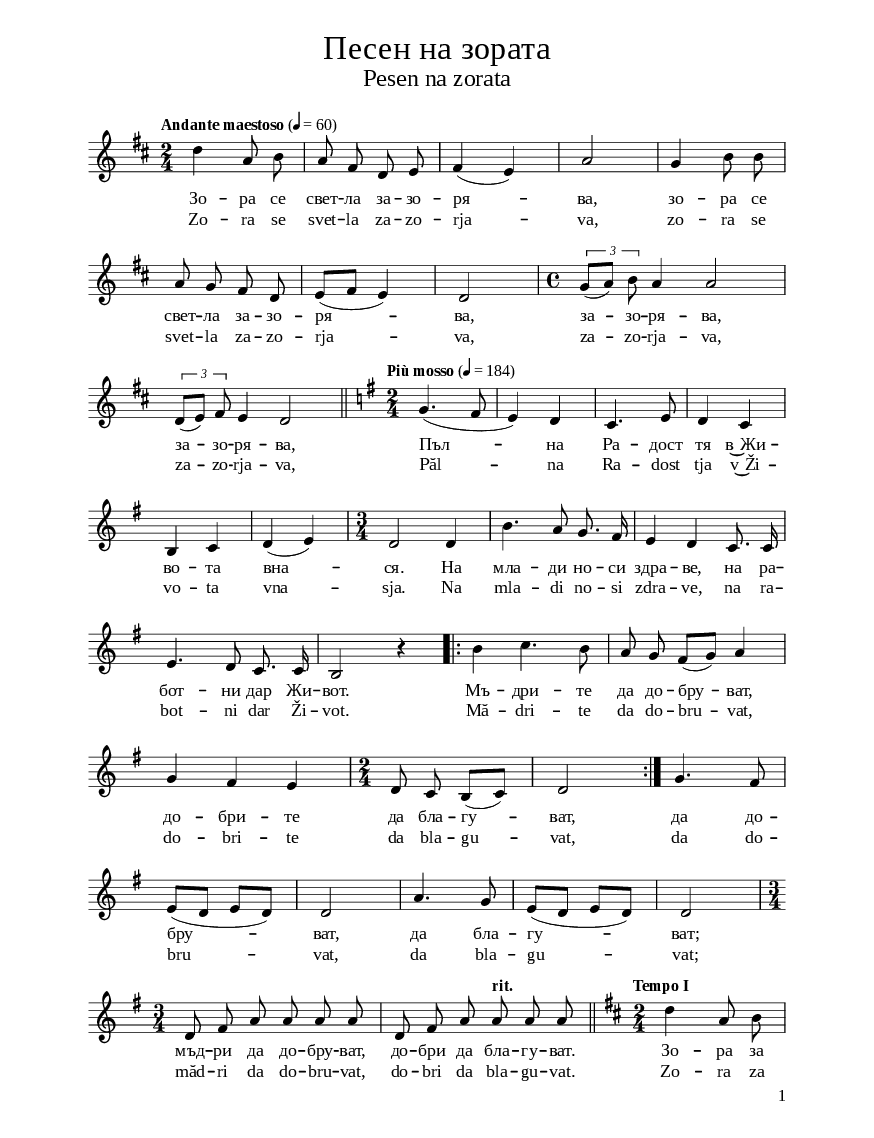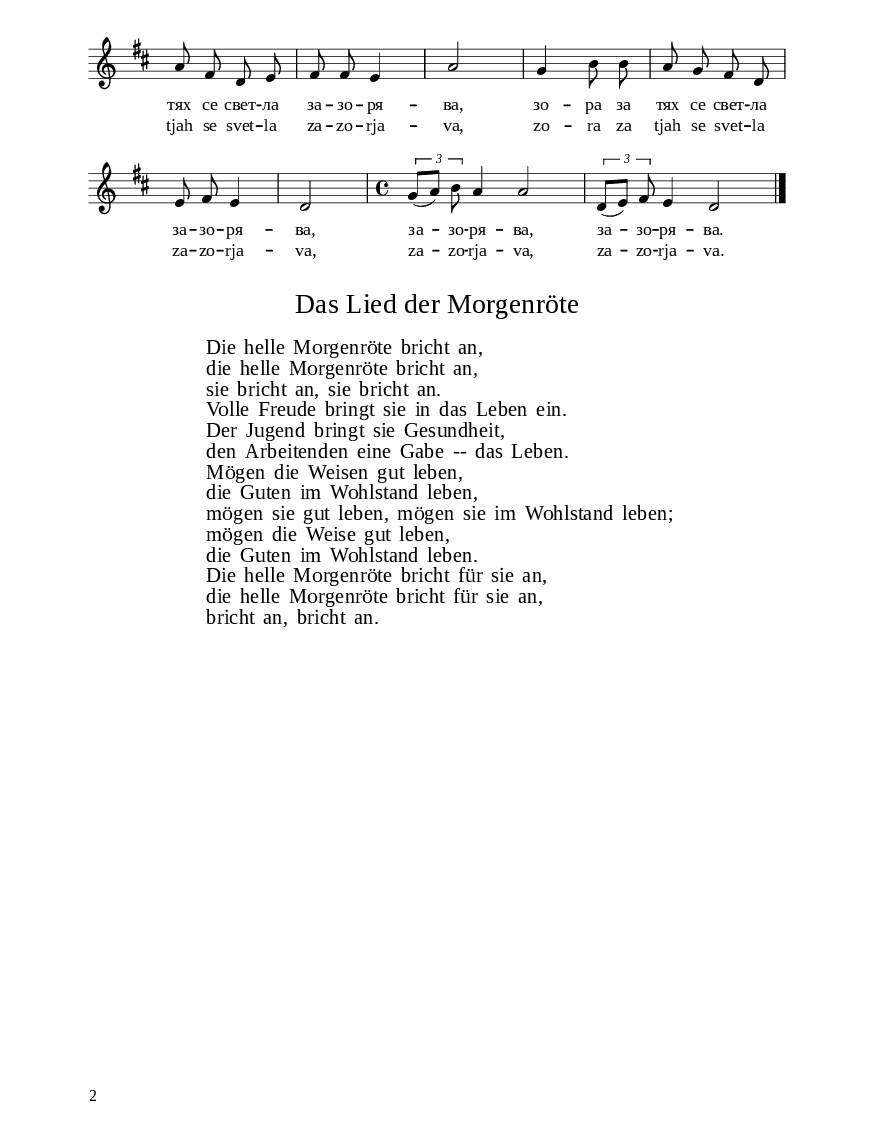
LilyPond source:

\version "2.24.1"

% include paper part and global functions
\include "include/globals.ily"

\bookpart {
  \label #'ref106
  \tocItem \markup "Песен на зората – Pesen na zorata"
  \include "include/bookpart-paper.ily"
  \score {
    \include "include/score-layout.ily"


    \new Voice \relative c' {
      \clef treble
      \key d \major
      \time 2/4
      \tempoFunc "Andante maestoso" 4 "60"
      \autoBeamOff


      \autoBeamOff
      d'4 a8 b8 | a8 fis8 d e | fis4 ( e4 ) | a2 | g4 b8 b| \break

      a8 g fis d | e [ ( fis ] e4 )  | d2 | \time 4/4 \tuplet 3/2 { { g8 [ (   a8 ) ] b8 } } a4 a2 \break

      \tuplet 3/2 {    { d,8 [( e8 )] } fis8 } e4 d2 \bar "||"  \key g \major \time 2/4
      \tempoFunc "Più mosso" 4 "184"
      g4. ( fis8 | e4 ) d4 | c4. e8 |  d4 c | \break

      b4 c | d (e) | \time 3/4 d2 d4 | b'4. a8 g8. fis16 | e4 d c8. c16  | \break

      e4. d8 c8. c16 | b2 r4 \repeat volta 2 {
        b'4 c4. b8 | a8 g fis [(g)] a4  \break

        g4 fis e | \time 2/4 d8 c b8 [(c8) ] | d2 |
      } g4. fis8 | \break

      e8 [( d ] e [d ]) | d2 | a'4. g8  |  e8 [( d8  ] e8 [d8 ]) | d2 | \break

      \time 3/4 d8 fis a a a a | d, fis a \tempo "rit." a a a \bar "||" \key d \major \time 2/4 \tempo "Tempo I" d4 a8 b | \break

      a8 fis d e | fis fis e4| a2 | g4 b8 b | a g fis d | \break

      e8 fis e4 | d2 | \time 4/4 \tuplet 3/2 { g8 [(a8)] b } a4 a2 | \tuplet 3/2 {d,8 [(e8)] fis8  }e4 d2 \bar "|."


    }

    \addlyrics {
      Зо -- ра се свет -- ла за -- зо -- ря -- ва,
      зо -- ра се свет -- ла за -- зо -- ря -- ва,
      за -- зо -- ря -- ва, за -- зо -- ря -- ва,

      Пъл -- на 	Pа -- дост тя в~Жи -- во -- та вна -- ся.

      На мла -- ди но -- си здра -- ве,

      на ра -- бот -- ни дар Жи -- вот.

      Мъ -- дри -- те да до -- бру -- ват,

      до -- бри -- те да бла -- гу -- ват,


      да до -- бру -- ват, да бла -- гу -- ват;

      мъд -- ри да до -- бру -- ват,

      до -- бри да бла -- гу -- ват.

      Зо -- ра за тях се свет -- ла за -- зо -- ря -- ва,

      зо -- ра за тях се свет -- ла за -- зо -- ря -- ва,

      за -- зо -- ря -- ва, за -- зо -- ря -- ва.
    }

    \addlyrics {
      Zo -- ra se svet -- la za -- zo -- rja -- va,
      zo -- ra se svet -- la za -- zo -- rja -- va,
      za -- zo -- rja -- va, za -- zo -- rja -- va,

      Păl -- na 	Ra -- dost tja v~Ži -- vo -- ta vna -- sja.

      Na mla -- di no -- si zdra -- ve,

      na ra -- bot -- ni dar Ži -- vot.

      Mă -- dri -- te da do -- bru -- vat,

      do -- bri -- te da bla -- gu -- vat,


      da do -- bru -- vat, da bla -- gu -- vat;

      măd -- ri da do -- bru -- vat,

      do -- bri da bla -- gu -- vat.

      Zo -- ra za tjah se svet -- la za -- zo -- rja -- va,

      zo -- ra za tjah se svet -- la za -- zo -- rja -- va,

      za -- zo -- rja -- va, za -- zo -- rja -- va.
    }


    \header {
      title = \titleFunc "Песен на зората" "Pesen na zorata"
    }

    \midi{}

  } % score

  %\markup \dc-two "D.C." "con repitione"


  % include foreign translation(s) of the song

  \version "2.24.0"

\markup \fill-line { \fontsize #deTitleFontSize "Das Lied der Morgenröte" }
\markup \null
\markup \null
\markup \fontsize #deCoupletFontSize {
  \hspace #10
  \override #`(baseline-skip . ,deCoupletBaselineSkip)

  \column {
    \line { " "Die helle Morgenröte bricht an,}

    \line { " "die helle Morgenröte bricht an,}

    \line { " "sie bricht an, sie bricht an.}

    \line { " "Volle Freude bringt sie in das Leben ein.}

    \line { " "Der Jugend bringt sie Gesundheit, }

    \line { " "den Arbeitenden eine Gabe -- das Leben. }

    \line { " "Mögen die Weisen gut leben, }

    \line { " "die Guten im Wohlstand leben,}

    \line { " "mögen sie gut leben, mögen sie im Wohlstand leben;}

    \line { " "mögen die Weise gut leben,}

    \line { " "die Guten im Wohlstand leben.}

    \line { " "Die helle Morgenröte bricht für sie an,}

    \line { " "die helle Morgenröte bricht für sie an, }

    \line { " "bricht an, bricht an. }




  }


}


} % bookpart
